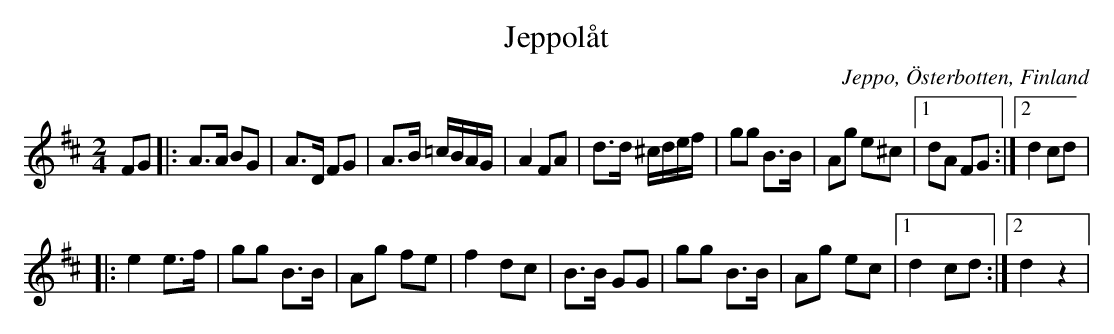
X:1
T:Jeppolåt
O:Jeppo, Österbotten, Finland
M:2/4
L:1/8
K:D
FG |: A>A BG | A>D FG | A>B =c/B/A/G/ | A2 FA | d>d ^c/d/e/f/ | gg B>B | Ag e^c |1 dA FG :|2 d2 cd |
|:e2 e>f | gg B>B | Ag fe | f2 dc | B>B GG | gg B>B | Ag ec |1 d2 cd :|2 d2 z2|
